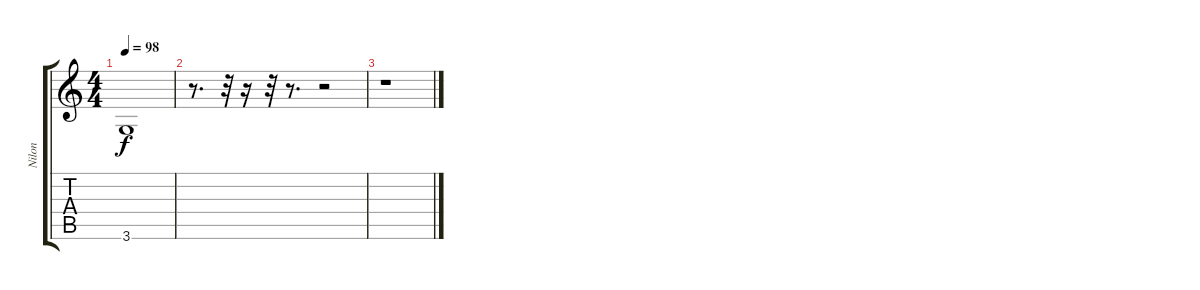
\track ("Nilon" "Nilon") {instrument acousticguitarnylon}
\staff {score tabs}
\tuning (E4 B3 G3 D3 A2 E2) {hide}
\ts (4 4)
\tempo 98
\clef g2
\ks c
3.6{t}.1{dy f} |
r.8{d} r.32 r.16 r.32 r.8{d} r.2 |
r.1
